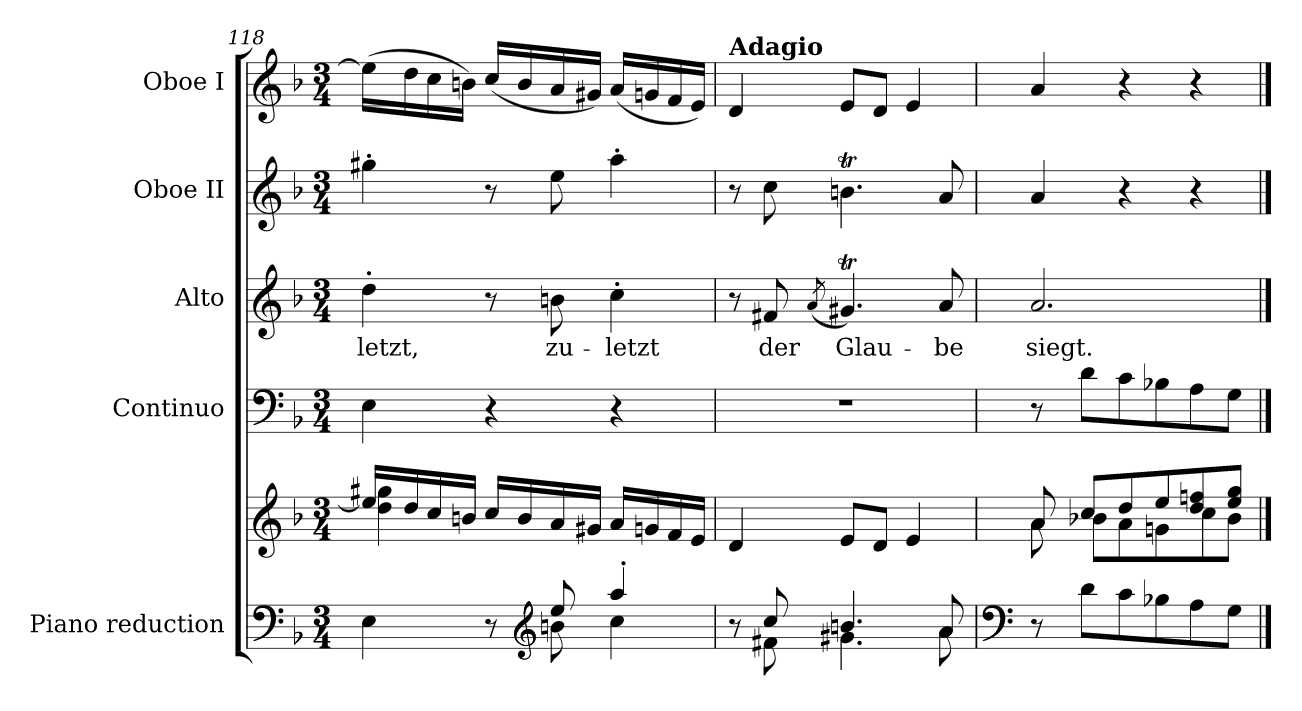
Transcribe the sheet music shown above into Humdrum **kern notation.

**kern	**kern	**kern	**kern	**text	**kern	**kern
*part5	*part5	*part4	*part3	*part3	*part2	*part1
*staff6	*staff5	*staff4	*staff3	*staff3	*staff2	*staff1
*I"Piano reduction	*	*I"Continuo	*I"Alto	*	*I"Oboe II	*I"Oboe I
*I'Pno	*	*	*	*	*I'Ob	*I'Ob
*clefF4	*clefG2	*clefF4	*clefG2	*	*clefG2	*clefG2
*k[b-]	*k[b-]	*k[b-]	*k[b-]	*	*k[b-]	*k[b-]
*M3/4	*M3/4	*M3/4	*M3/4	*	*M3/4	*M3/4
=118	=118	=118	=118	=118	=118	=118
*^	*^	*	*	*	*	*
!	!	!	!	!	!	!LO:LY:b	!	!
4ryy	4E\	16ee/LL]	4dd\ 4gg#X\	4E\	4dd'\	-letzt,	4gg#X'\	(16ee\LL]
.	.	16dd/	.	.	.	.	.	16dd\
.	.	16cc/	.	.	.	.	.	16cc\
.	.	16bn/JJ	.	.	.	.	.	16bn\JJ)
8r	8ryy	16cc/LL	2ryy	4r	8r	.	8r	(16cc/LL
.	.	16b/	.	.	.	.	.	16b/
*clefG2	*	*	*	*	*	*	*	*
!	!	!	!	!	!	!LO:LY:b	!	!
8ee/	8bn\	16a/	.	.	8bn\	zu-	8ee\	16a/
.	.	16g#X/JJ	.	.	.	.	.	16g#X/JJ)
!	!	!	!	!	!	!LO:LY:b	!	!
4aa'/	4cc\	16a/LL	.	4r	4cc'\	-letzt	4aa'\	(16a/LL
.	.	16gn/	.	.	.	.	.	16gn/
.	.	16f/	.	.	.	.	.	16f/
.	.	16e/JJ	.	.	.	.	.	16e/JJ)
*	*	*v	*v	*	*	*	*	*
=119	=119	=119	=119	=119	=119	=119	=119
!	!	!	!	!	!	!	!LO:TX:a:B:t=Adagio
8r	8ryy	4d/	2.r	8r	.	8r	4d/
!	!	!	!	!	!LO:LY:b	!	!
8cc/	8f#X\	.	.	8f#X/	der	8cc\	.
.	.	.	.	(8qa/	.	.	.
!	!	!	!	!	!LO:LY:b	!	!
4.bn/	4.g#X\	8e/L	.	4.g#Xt/)	Glau-	4.bnt\	8e/L
.	.	8d/J	.	.	.	.	8d/J
.	.	4e/	.	.	.	.	4e/
!	!	!	!	!	!LO:LY:b	!	!
8a/	8a\	.	.	8a/	-be	8a/	.
*v	*v	*	*	*	*	*	*
=120	=120	=120	=120	=120	=120	=120
*clefF4	*	*	*	*	*	*
*^	*^	*	*	*	*	*
!	!	!	!	!	!	!LO:LY:b	!	!
*v	*v	*	*	*	*	*	*	*
8r	8a/	8a\	8r	2.a/	siegt.	4a/	4a/
8d\L	8cc/L	8b-X\L	8d\L	.	.	.	.
8c\	8dd/	8a\	8c\	.	.	4r	4r
8B-X\	8ee/	8gn\	8B-X\	.	.	.	.
8A\	8dd/ 8ffn/	8cc\	8A\	.	.	4r	4r
8G\J	8ee/ 8gg/J	8b-\J	8G\J	.	.	.	.
*	*v	*v	*	*	*	*	*
==	==	==	==	==	==	==
*-	*-	*-	*-	*-	*-	*-
